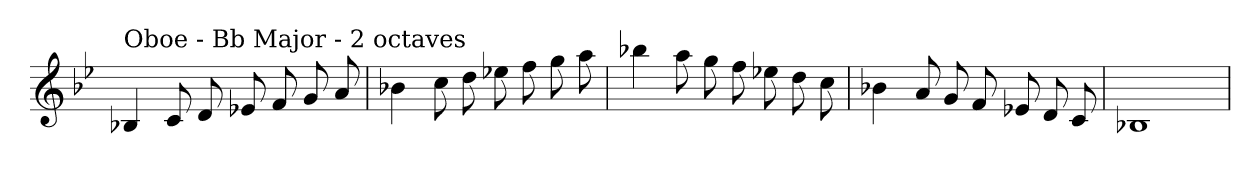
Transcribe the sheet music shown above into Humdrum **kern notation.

**kern
*part1
*staff1
*clefG2
*k[b-e-]
*B-:
=
!LO:TX:a:t=Oboe - Bb Major - 2 octaves
4B-X
8c
8d
8e-X
8f
8g
8a
=
4b-X
8cc
8dd
8ee-X
8ff
8gg
8aa
=
4bb-X
8aa
8gg
8ff
8ee-X
8dd
8cc
=
4b-X
8a
8g
8f
8e-X
8d
8c
=
1B-X
=
*-
